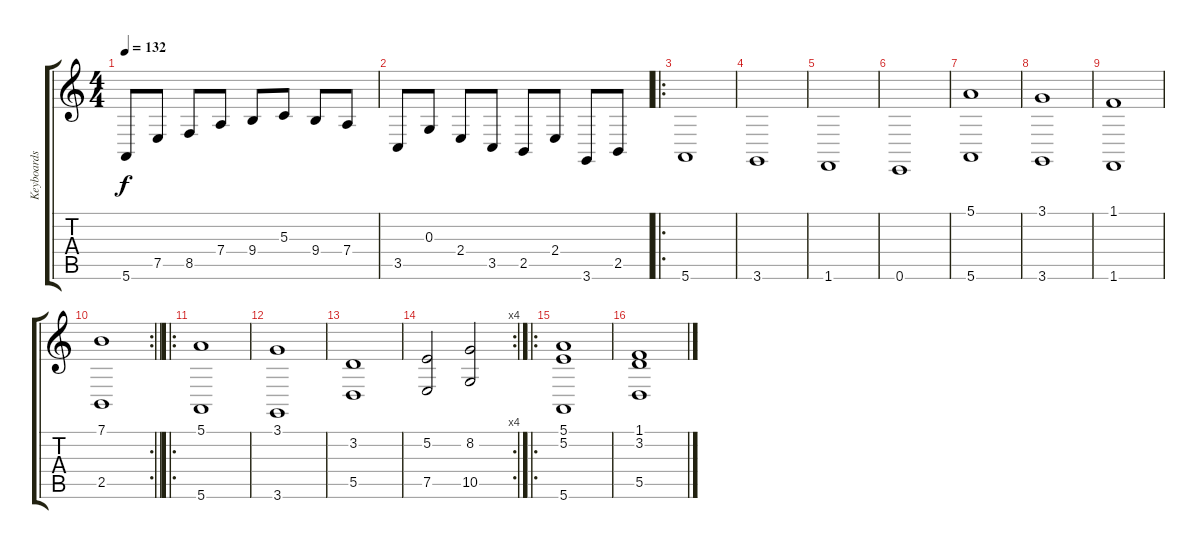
\track ("Keyboards 1" "Keyboards ") {instrument choiraahs}
\staff {score tabs}
\tuning (E4 B3 G3 D3 A2 E2) {hide}
\ts (4 4)
\tempo 132
\clef g2
\ks c
5.6.8{dy f} 7.5.8 8.5.8 7.4.8 9.4.8 5.3.8 9.4.8 7.4.8 |
3.5.8 0.3.8 2.4.8 3.5.8 2.5.8 2.4.8 3.6.8 2.5.8 |
\ro
5.6.1{instrument choiraahs} |
3.6.1 |
1.6.1 |
0.6.1 |
(5.1 5.6).1{instrument choiraahs} |
(3.1 3.6).1 |
(1.1 1.6).1 |
\rc 2
\barLineRight lightlight
(7.1 2.5).1 |
\ro
(5.1 5.6).1{volume 16 instrument stringensemble1} |
(3.1 3.6).1 |
(3.2 5.5).1 |
\rc 4
(5.2 7.5).2 (8.2 10.5).2 |
\ro
(5.1 5.2 5.6).1 |
(1.1 3.2 5.5).1
